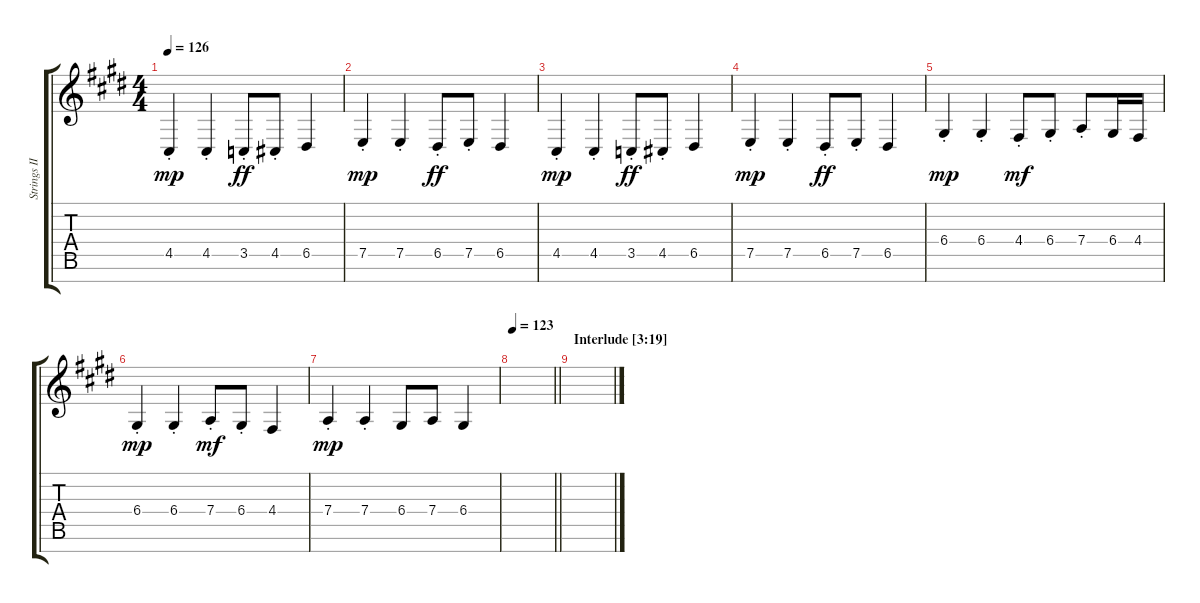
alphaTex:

\track ("Strings II" "Strings II") {instrument tremolostrings}
\staff {score tabs}
\tuning (E4 B3 G3 D3 A2 E2 B1) {hide}
\ts (4 4)
\tempo 126
\clef g2
\ks c#minor
4.5{st}.4{dy mp} 4.5{st}.4 3.5{st}.8{dy ff} 4.5{st}.8 6.5.4 |
7.5{st}.4{dy mp} 7.5{st}.4 6.5{st}.8{dy ff} 7.5{st}.8 6.5.4 |
4.5{st}.4{dy mp} 4.5{st}.4 3.5{st}.8{dy ff} 4.5{st}.8 6.5.4 |
7.5{st}.4{dy mp} 7.5{st}.4 6.5{st}.8{dy ff} 7.5{st}.8 6.5.4 |
6.4{st}.4{dy mp} 6.4{st}.4 4.4{st}.8{dy mf} 6.4{st}.8 7.4{st}.8 6.4.16 4.4.16 |
6.4{st}.4{dy mp} 6.4{st}.4 7.4{st}.8{dy mf} 6.4{st}.8 4.4.4 |
7.4{st}.4{dy mp} 7.4{st}.4 6.4.8 7.4.8 6.4.4 |
\tempo 123
\barLineRight lightlight
|
\section ("" "Interlude [3:19]")
